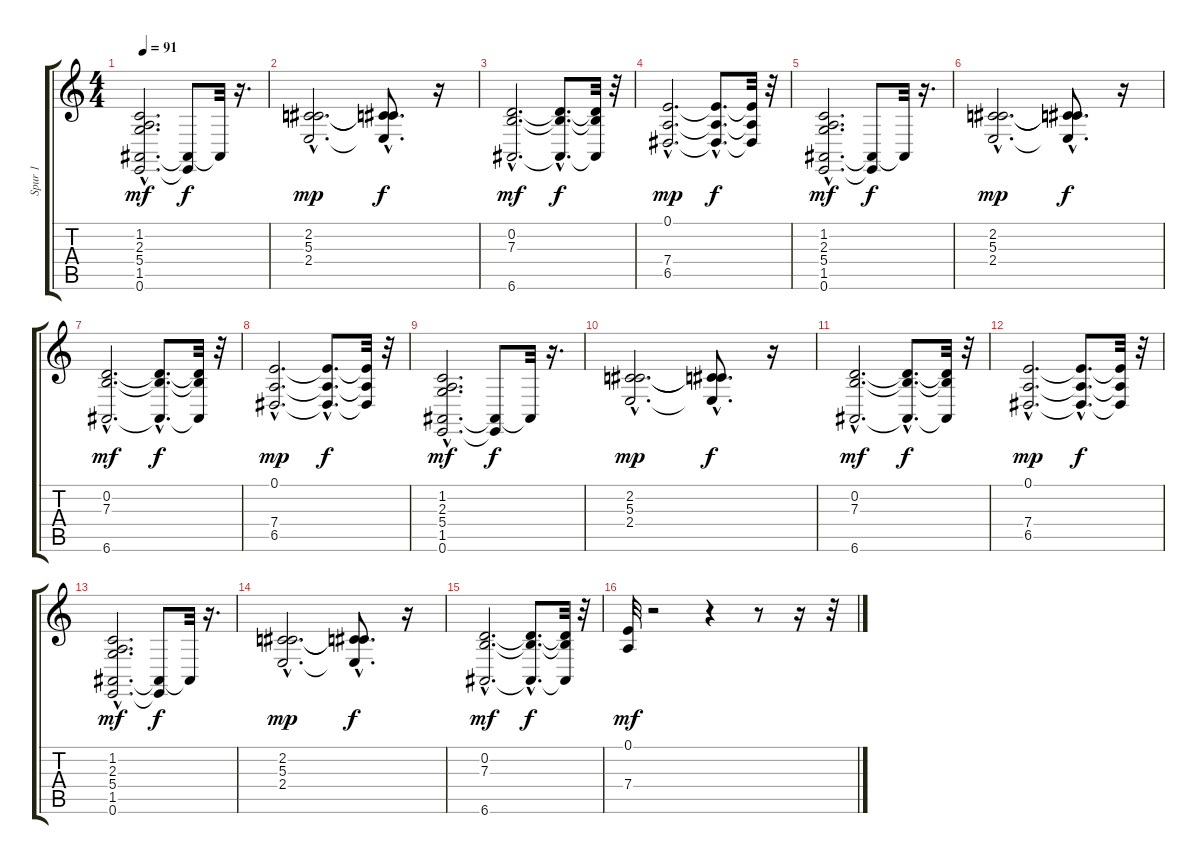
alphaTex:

\track ("Spur 1" "Spur 1") {instrument pad1newage}
\staff {score tabs}
\tuning (E4 B3 G3 D3 A2 E2) {hide}
\ts (4 4)
\tempo 91
\clef g2
\ks c
(1.2 2.3 5.4 1.5{hac} 0.6{hac}).2{d dy mf} (1.5{t} 0.6{t}).8{dy f} 1.5{t}.32 r.16{d} |
(2.2{hac} 5.3{hac} 2.4{hac}).2{d dy mp} (2.2{hac t} 5.3{hac t} 2.4{t}).8{d dy f} r.16 |
(0.2{hac} 7.3{hac} 6.6{hac}).2{d dy mf} (0.2{hac t} 7.3{hac t} 6.6{hac t}).8{d dy f} (0.2{t} 7.3{t} 6.6{t}).32 r.32 |
(0.1{hac} 7.4{hac} 6.5{hac}).2{d dy mp} (0.1{hac t} 7.4{hac t} 6.5{hac t}).8{d dy f} (0.1{t} 7.4{t} 6.5{t}).32 r.32 |
(1.2 2.3 5.4 1.5{hac} 0.6{hac}).2{d dy mf} (1.5{t} 0.6{t}).8{dy f} 1.5{t}.32 r.16{d} |
(2.2{hac} 5.3{hac} 2.4{hac}).2{d dy mp} (2.2{hac t} 5.3{hac t} 2.4{t}).8{d dy f} r.16 |
(0.2{hac} 7.3{hac} 6.6{hac}).2{d dy mf volume 14} (0.2{hac t} 7.3{hac t} 6.6{hac t}).8{d dy f} (0.2{t} 7.3{t} 6.6{t}).32 r.32 |
(0.1{hac} 7.4{hac} 6.5{hac}).2{d dy mp volume 14} (0.1{hac t} 7.4{hac t} 6.5{hac t}).8{d dy f} (0.1{t} 7.4{t} 6.5{t}).32 r.32 |
(1.2 2.3 5.4 1.5{hac} 0.6{hac}).2{d dy mf volume 13} (1.5{t} 0.6{t}).8{dy f} 1.5{t}.32 r.16{d} |
(2.2{hac} 5.3{hac} 2.4{hac}).2{d dy mp volume 11} (2.2{hac t} 5.3{hac t} 2.4{t}).8{d dy f} r.16 |
(0.2{hac} 7.3{hac} 6.6{hac}).2{d dy mf volume 9} (0.2{hac t} 7.3{hac t} 6.6{hac t}).8{d dy f} (0.2{t} 7.3{t} 6.6{t}).32 r.32 |
(0.1{hac} 7.4{hac} 6.5{hac}).2{d dy mp volume 2} (0.1{hac t} 7.4{hac t} 6.5{hac t}).8{d dy f} (0.1{t} 7.4{t} 6.5{t}).32 r.32 |
(1.2 2.3 5.4 1.5{hac} 0.6{hac}).2{d dy mf volume 0} (1.5{t} 0.6{t}).8{dy f} 1.5{t}.32 r.16{d} |
(2.2{hac} 5.3{hac} 2.4{hac}).2{d dy mp} (2.2{hac t} 5.3{hac t} 2.4{t}).8{d dy f} r.16 |
(0.2{hac} 7.3{hac} 6.6{hac}).2{d dy mf} (0.2{hac t} 7.3{hac t} 6.6{hac t}).8{d dy f} (0.2{t} 7.3{t} 6.6{t}).32 r.32 |
(0.1 7.4).32{dy mf} r.2 r.4 r.8 r.16 r.32
